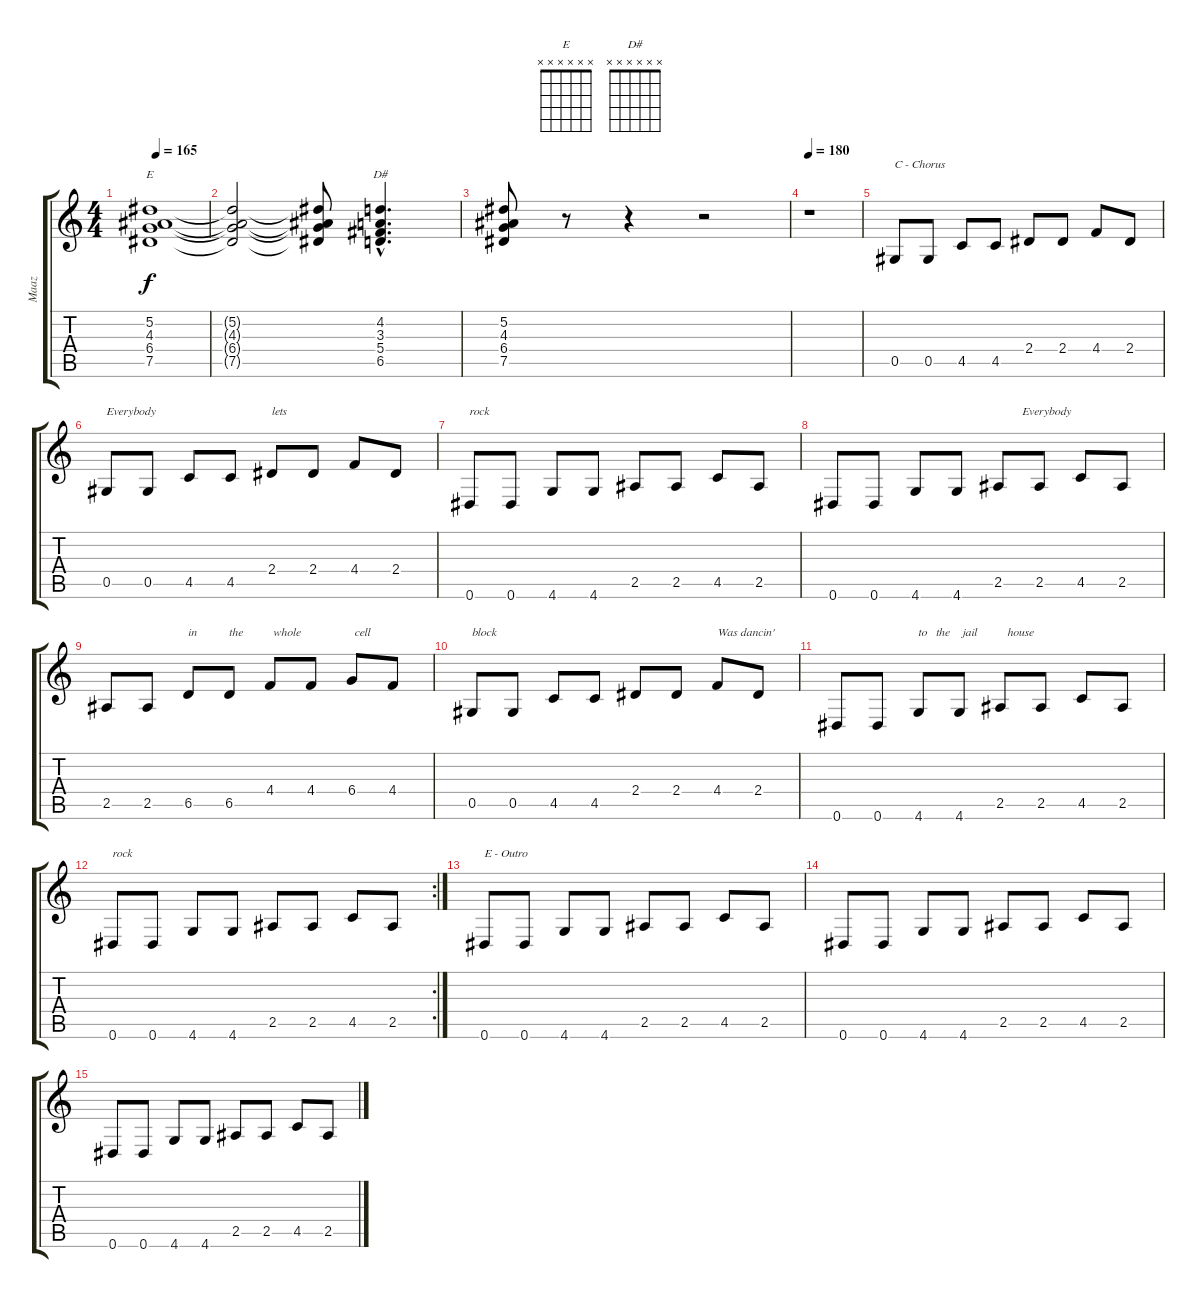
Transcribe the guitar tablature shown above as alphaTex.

\track ("Maaz" "Maaz") {instrument acousticguitarsteel}
\staff {score tabs}
\tuning (Eb4 Bb3 Gb3 Db3 Ab2 Eb2) {hide}
\chord ("E" x x x x x x) {firstfret 0}
\chord ("D#" x x x x x x) {firstfret 0}
\ts (4 4)
\tempo 165
\clef g2
\ks c
(5.2 4.3 6.4 7.5).1{ch "E" dy f} |
(5.2{t} 4.3{t} 6.4{t} 7.5{t}).2 (5.2{t} 4.3{t} 6.4{t} 7.5{t}).8 (4.2{hac} 3.3{hac} 5.4{hac} 6.5{hac}).4{d ch "D#"} |
(5.2 4.3 6.4 7.5).8 r.8 r.4 r.2 |
\tempo 180
r.1 |
0.5.8{txt "C - Chorus"} 0.5.8 4.5.8 4.5.8 2.4.8 2.4.8 4.4.8 2.4.8 |
0.5.8{txt "Everybody"} 0.5.8 4.5.8 4.5.8 2.4.8{txt "lets"} 2.4.8 4.4.8 2.4.8 |
0.6.8{txt "rock"} 0.6.8 4.6.8 4.6.8 2.5.8 2.5.8 4.5.8 2.5.8 |
0.6.8 0.6.8 4.6.8 4.6.8 2.5.8{txt "        Everybody"} 2.5.8 4.5.8 2.5.8 |
2.5.8 2.5.8 6.5.8{txt "in"} 6.5.8{txt "the"} 4.4.8{txt " whole"} 4.4.8 6.4.8{txt " cell"} 4.4.8 |
0.5.8{txt "block"} 0.5.8 4.5.8 4.5.8 2.4.8 2.4.8 4.4.8{txt "Was dancin'"} 2.4.8 |
0.6.8 0.6.8 4.6.8{txt "to   the    jail          house"} 4.6.8 2.5.8 2.5.8 4.5.8 2.5.8 |
\rc 2
0.6.8{txt "rock"} 0.6.8 4.6.8 4.6.8 2.5.8 2.5.8 4.5.8 2.5.8 |
0.6.8{txt "E - Outro" volume 0} 0.6.8 4.6.8 4.6.8 2.5.8 2.5.8 4.5.8 2.5.8 |
0.6.8 0.6.8 4.6.8 4.6.8 2.5.8 2.5.8 4.5.8 2.5.8 |
0.6.8 0.6.8 4.6.8 4.6.8 2.5.8 2.5.8 4.5.8 2.5.8
